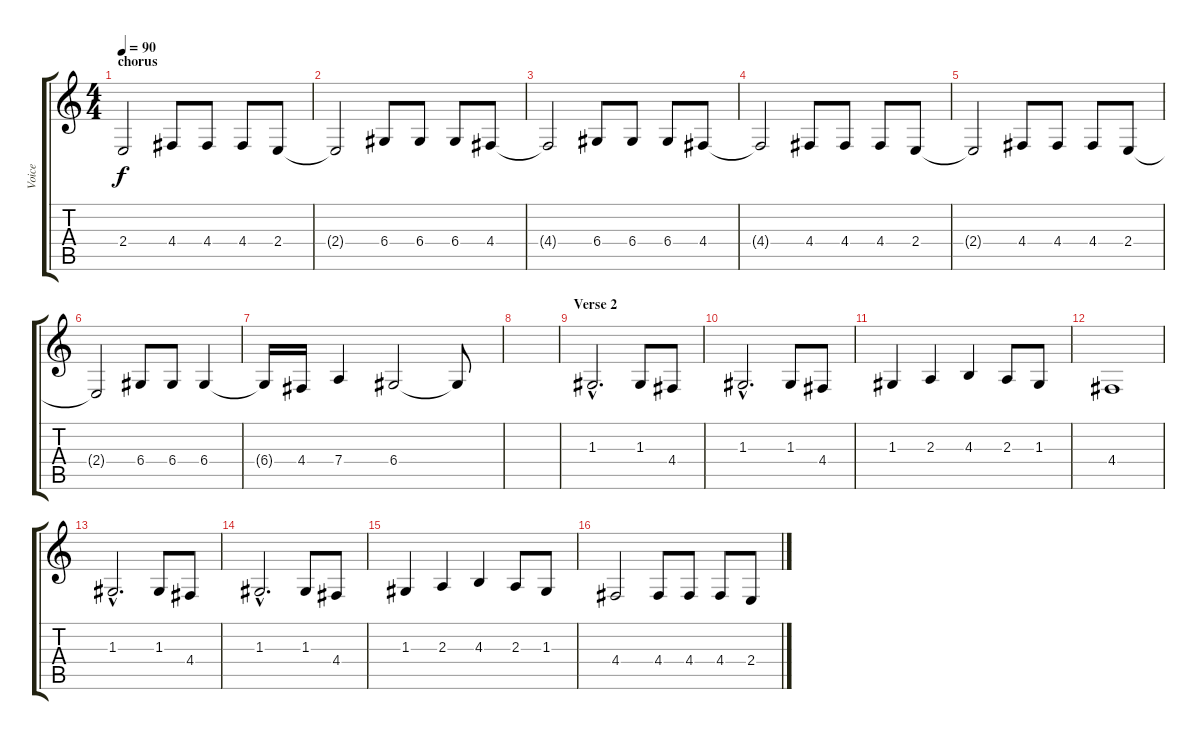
\track ("Voice" "Voice") {instrument clarinet}
\staff {score tabs}
\tuning (E4 B3 G3 D3 A2 E2) {hide}
\ts (4 4)
\section ("" "chorus")
\tempo 90
\clef g2
\ks c
2.4{t}.2{dy f} 4.4.8 4.4.8 4.4.8 2.4.8 |
2.4{t}.2 6.4.8 6.4.8 6.4.8 4.4.8 |
4.4{t}.2 6.4.8 6.4.8 6.4.8 4.4.8 |
4.4{t}.2 4.4.8 4.4.8 4.4.8 2.4.8 |
2.4{t}.2 4.4.8 4.4.8 4.4.8 2.4.8 |
2.4{t}.2 6.4.8 6.4.8 6.4.4 |
6.4{t}.16 4.4.16 7.4.4 6.4.2 6.4{t}.8 |
|
\section ("" "Verse 2")
1.3{hac}.2{d} 1.3.8 4.4.8 |
1.3{hac}.2{d} 1.3.8 4.4.8 |
1.3.4 2.3.4 4.3.4 2.3.8 1.3.8 |
4.4.1 |
1.3{hac}.2{d} 1.3.8 4.4.8 |
1.3{hac}.2{d} 1.3.8 4.4.8 |
1.3.4 2.3.4 4.3.4 2.3.8 1.3.8 |
4.4.2 4.4.8 4.4.8 4.4.8 2.4.8
